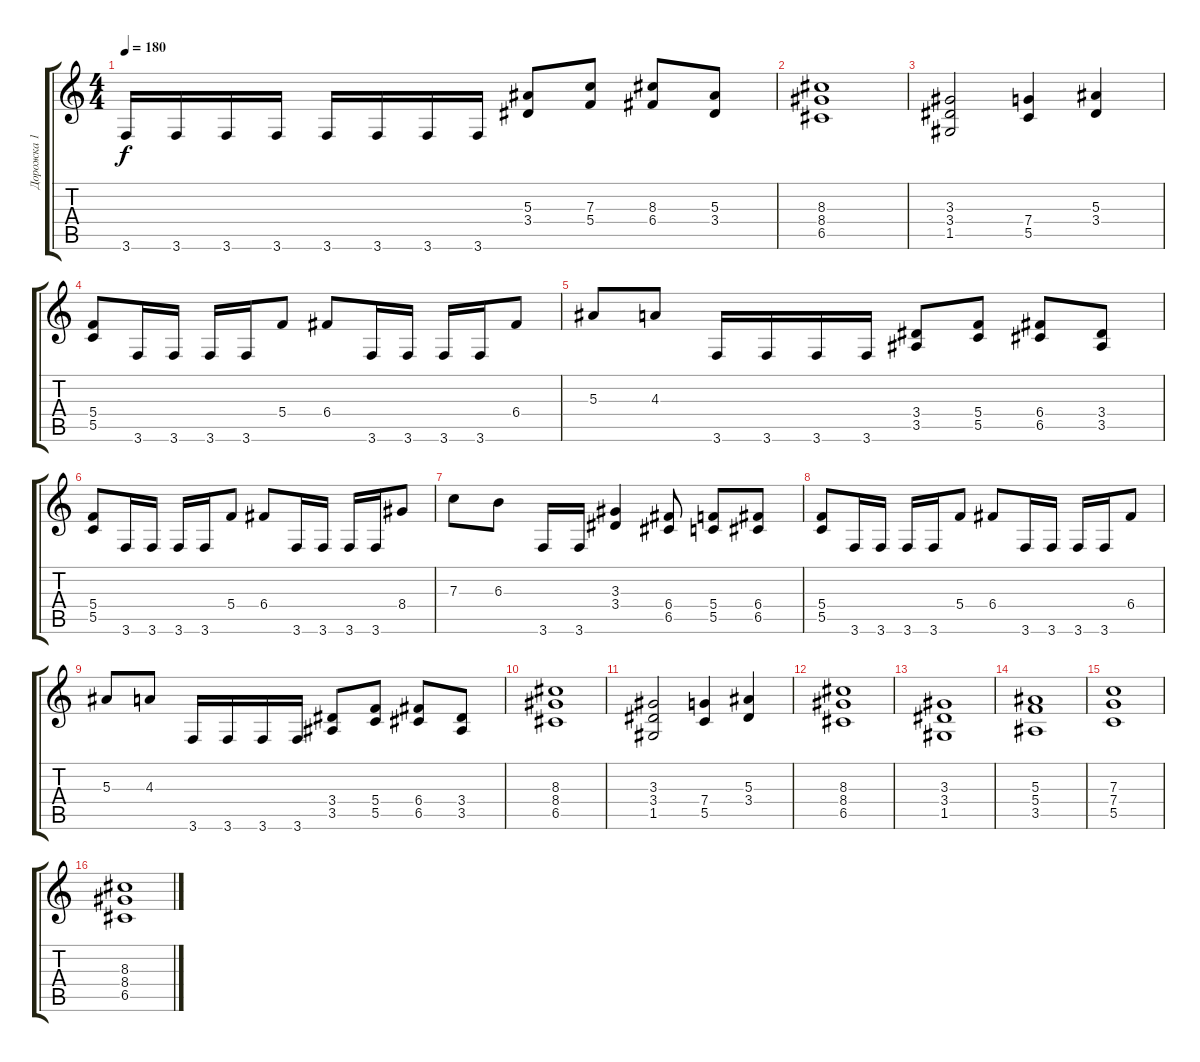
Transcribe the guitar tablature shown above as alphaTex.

\track ("Дорожка 1" "Дорожка 1") {instrument distortionguitar}
\staff {score tabs}
\tuning (D4 A3 F3 C3 G2 D2) {hide}
\ts (4 4)
\tempo 180
\clef g2
\ks c
3.6.16{dy f} 3.6.16 3.6.16 3.6.16 3.6.16 3.6.16 3.6.16 3.6.16 (5.3 3.4).8 (7.3 5.4).8 (8.3 6.4).8 (5.3 3.4).8 |
(8.3 8.4 6.5).1 |
(3.3 3.4 1.5).2 (7.4 5.5).4 (5.3 3.4).4 |
(5.4 5.5).8 3.6.16 3.6.16 3.6.16 3.6.16 5.4.8 6.4.8 3.6.16 3.6.16 3.6.16 3.6.16 6.4.8 |
5.3.8 4.3.8 3.6.16 3.6.16 3.6.16 3.6.16 (3.4 3.5).8 (5.4 5.5).8 (6.4 6.5).8 (3.4 3.5).8 |
(5.4 5.5).8 3.6.16 3.6.16 3.6.16 3.6.16 5.4.8 6.4.8 3.6.16 3.6.16 3.6.16 3.6.16 8.4.8 |
7.3.8 6.3.8 3.6.16 3.6.16 (3.3 3.4).4 (6.4 6.5).8 (5.4 5.5).8 (6.4 6.5).8 |
(5.4 5.5).8 3.6.16 3.6.16 3.6.16 3.6.16 5.4.8 6.4.8 3.6.16 3.6.16 3.6.16 3.6.16 6.4.8 |
5.3.8 4.3.8 3.6.16 3.6.16 3.6.16 3.6.16 (3.4 3.5).8 (5.4 5.5).8 (6.4 6.5).8 (3.4 3.5).8 |
(8.3 8.4 6.5).1 |
(3.3 3.4 1.5).2 (7.4 5.5).4 (5.3 3.4).4 |
(8.3 8.4 6.5).1 |
(3.3 3.4 1.5).1 |
(5.3 5.4 3.5).1 |
(7.3 7.4 5.5).1 |
(8.3 8.4 6.5).1
